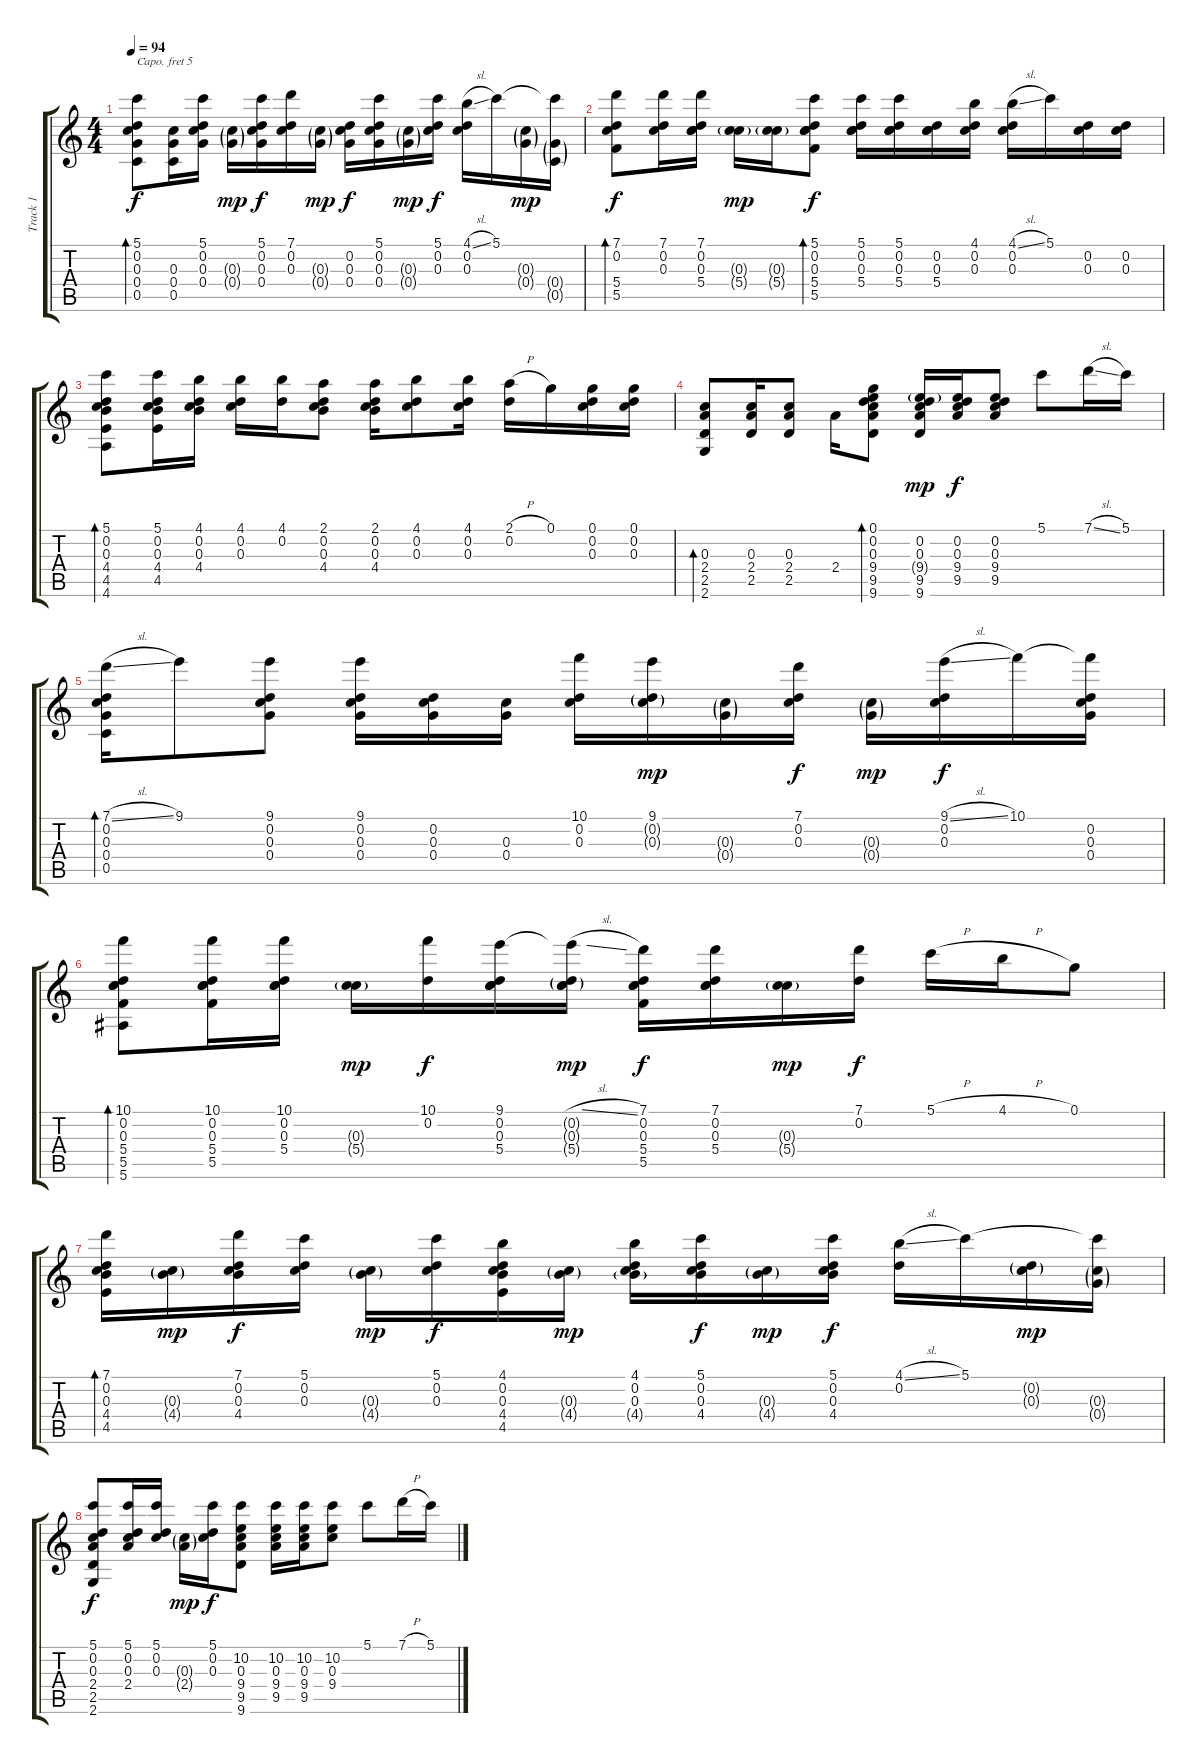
\track ("Track 1" "Track 1") {instrument acousticguitarsteel}
\staff {score tabs}
\capo 5
\tuning (D4 A3 G3 D3 G2 C2) {hide}
\ts (4 4)
\tempo 94
\clef g2
\ks c
(5.1 0.2 0.3 0.4 0.5).8{bd 60 dy f} (0.3 0.4 0.5).16 (5.1 0.2 0.3 0.4).16 (0.3{g} 0.4{g}).16{dy mp} (5.1 0.2 0.3 0.4).16{dy f} (7.1 0.2 0.3).16 (0.3{g} 0.4{g}).16{dy mp} (0.2 0.3 0.4).16{dy f} (5.1 0.2 0.3 0.4).16 (0.3{g} 0.4{g}).16{dy mp} (5.1 0.2 0.3).16{dy f} (4.1{sl} 0.2 0.3).16 5.1.16 (0.3{g} 0.4{g}).16{dy mp} (5.1{t} 0.4{g} 0.5{g}).16 |
(7.1 0.2 5.4 5.5).8{bd 60 dy f} (7.1 0.2 0.3).16 (7.1 0.2 0.3 5.4).16 (0.3{g} 5.4{g}).16{dy mp} (0.3{g} 5.4{g}).16 (5.1 0.2 0.3 5.4 5.5).8{bd 60 dy f} (5.1 0.2 0.3 5.4).16 (5.1 0.2 0.3 5.4).16 (0.2 0.3 5.4).16 (4.1 0.2 0.3).16 (4.1{sl} 0.2 0.3).16 5.1.16 (0.2 0.3).16 (0.2 0.3).16 |
(5.1 0.2 0.3 4.4 4.5 4.6).8{bd 60} (5.1 0.2 0.3 4.4 4.5).16 (4.1 0.2 0.3 4.4).16 (4.1 0.2 0.3).16 (4.1 0.2).16 (2.1 0.2 0.3 4.4).8 (2.1 0.2 0.3 4.4).16 (4.1 0.2 0.3).8 (4.1 0.2 0.3).16 (2.1{h} 0.2).16 0.1.16 (0.1 0.2 0.3).16 (0.1 0.2 0.3).16 |
(0.3 2.4 2.5 2.6).8{bd 60} (0.3 2.4 2.5).16 (0.3 2.4 2.5).8 2.4.16 (0.1 0.2 0.3 9.4 9.5 9.6).8{bd 60} (0.2 0.3 9.4{g} 9.5 9.6).16{dy mp} (0.2 0.3 9.4 9.5).16{dy f} (0.2 0.3 9.4 9.5).8 5.1.8 7.1{sl}.16 5.1.16 |
(7.1{sl} 0.2 0.3 0.4 0.5).16{bd 60} 9.1.8 (9.1 0.2 0.3 0.4).8 (9.1 0.2 0.3 0.4).16 (0.2 0.3 0.4).16 (0.3 0.4).16 (10.1 0.2 0.3).16 (9.1 0.2{g} 0.3{g}).16{dy mp} (0.3{g} 0.4{g}).16 (7.1 0.2 0.3).16{dy f} (0.3{g} 0.4{g}).16{dy mp} (9.1{sl} 0.2 0.3).16{dy f} 10.1.16 (10.1{t} 0.2 0.3 0.4).16 |
(10.1 0.2 0.3 5.4 5.5 5.6).8{bd 60} (10.1 0.2 0.3 5.4 5.5).16 (10.1 0.2 0.3 5.4).16 (0.3{g} 5.4{g}).16{dy mp} (10.1 0.2).16{dy f} (9.1 0.2 0.3 5.4).16 (9.1{sl t} 0.2{g} 0.3{g} 5.4{g}).16{dy mp} (7.1 0.2 0.3 5.4 5.5).16{dy f} (7.1 0.2 0.3 5.4).16 (0.3{g} 5.4{g}).16{dy mp} (7.1 0.2).16{dy f} 5.1{h}.16 4.1{h}.16 0.1.8 |
(7.1 0.2 0.3 4.4 4.5).16{bd 60} (0.3{g} 4.4{g}).16{dy mp} (7.1 0.2 0.3 4.4).16{dy f} (5.1 0.2 0.3).16 (0.3{g} 4.4{g}).16{dy mp} (5.1 0.2 0.3).16{dy f} (4.1 0.2 0.3 4.4 4.5).16 (0.3{g} 4.4{g}).16{dy mp} (4.1 0.2 0.3 4.4{g}).16 (5.1 0.2 0.3 4.4).16{dy f} (0.3{g} 4.4{g}).16{dy mp} (5.1 0.2 0.3 4.4).16{dy f} (4.1{sl} 0.2).16 5.1.16 (0.2{g} 0.3{g}).16{dy mp} (5.1{t} 0.3{g} 0.4{g}).16 |
(5.1 0.2 0.3 2.4 2.5 2.6).8{dy f} (5.1 0.2 0.3 2.4).16 (5.1 0.2 0.3).16 (0.3{g} 2.4{g}).16{dy mp} (5.1 0.2 0.3).16{dy f} (10.2 0.3 9.4 9.5 9.6).8 (10.2 0.3 9.4 9.5).16 (10.2 0.3 9.4 9.5).16 (10.2 0.3 9.4).8 5.1.8 7.1{h}.16 5.1.16
